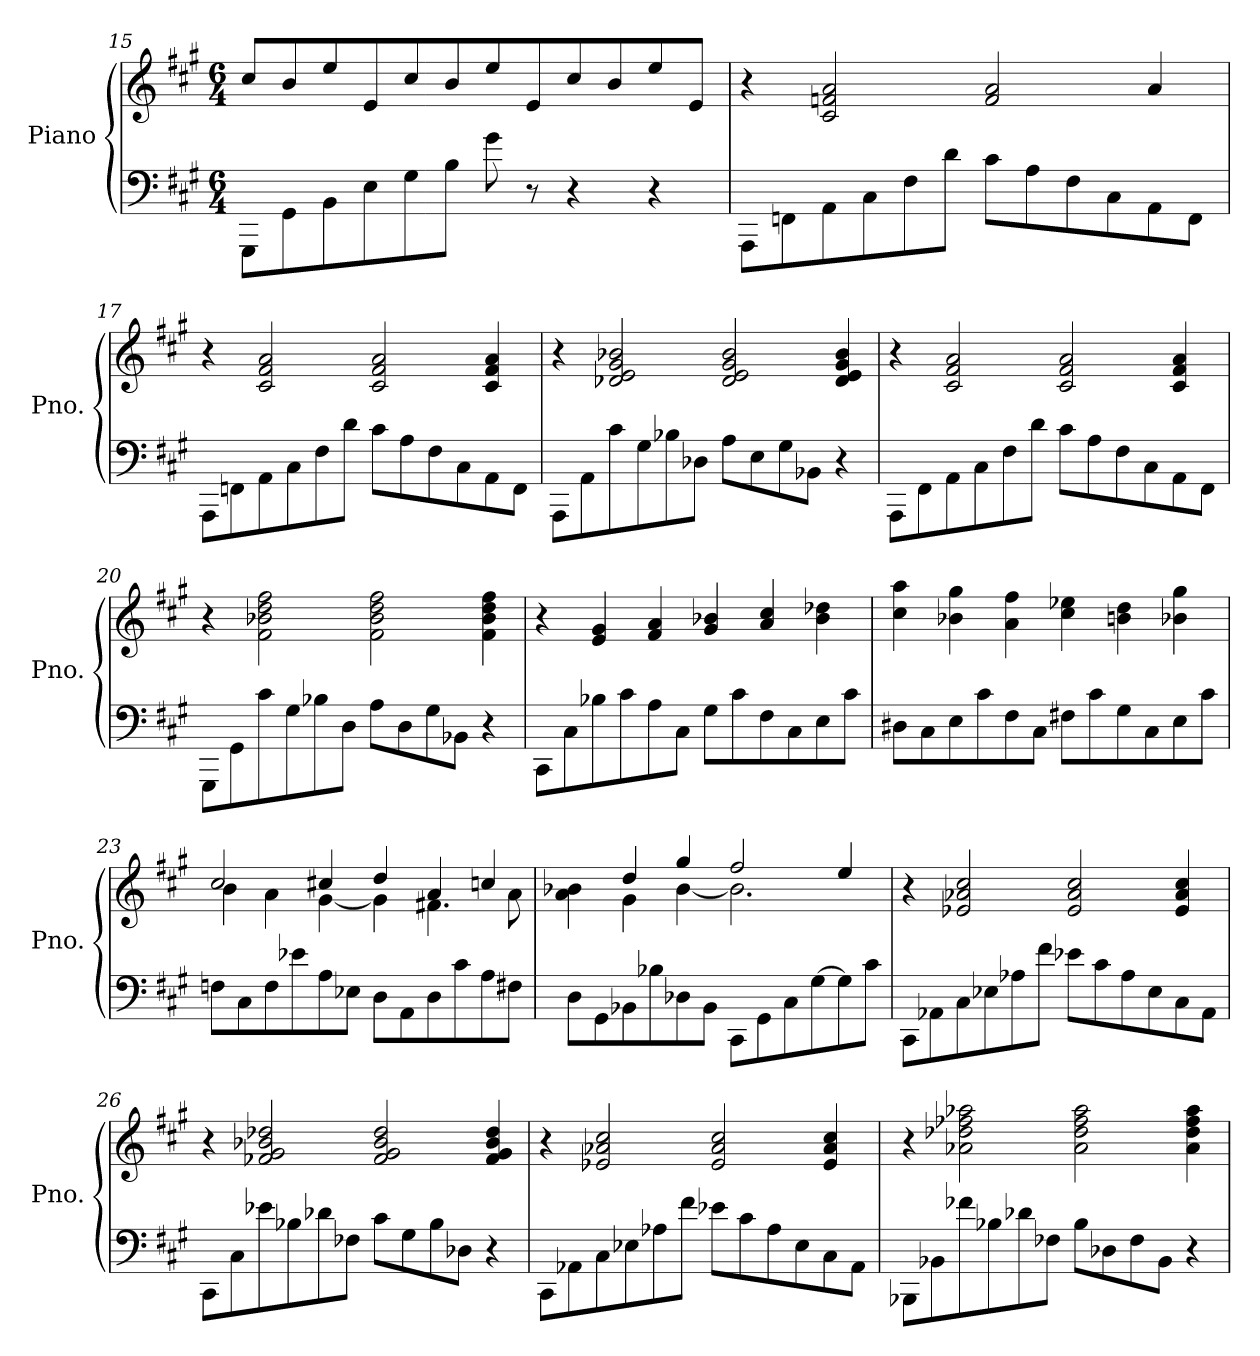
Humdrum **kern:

**kern	**kern
*part1	*part1
*staff2	*staff1
*I"Piano	*
*I'Pno.	*
*clefF4	*clefG2
*k[f#c#g#]	*k[f#c#g#]
*M6/4	*M6/4
=15	=15
8GGG#\L	8cc#/L
8GG#\	8b/
8BB\	8ee/
8E\	8e/
8G#\	8cc#/
8B\J	8b/
8g#\	8ee/
8r	8e/
4r	8cc#/
.	8b/
4r	8ee/
.	8e/J
=16	=16
8AAA\L	4r
8FFn\	.
8AA\	2c#/ 2fn/ 2a/
8C#\	.
8F#\	.
8d\J	.
8c#\L	2f/ 2a/
8A\	.
8F#\	.
8C#\	.
8AA\	4a/
8FF\J	.
!!LO:LB:g=z
=17	=17
8AAA\L	4r
8FFn\	.
8AA\	2c#/ 2f#/ 2a/
8C#\	.
8F#\	.
8d\J	.
8c#\L	2c#/ 2f#/ 2a/
8A\	.
8F#\	.
8C#\	.
8AA\	4c#/ 4f#/ 4a/
8FF\J	.
=18	=18
8AAA\L	4r
8AA\	.
8c#\	2d-X/ 2e/ 2g#/ 2b-X/
8G#\	.
8B-X\	.
8D-X\J	.
8A\L	2d-/ 2e/ 2g#/ 2b-/
8E\	.
8G#\	.
8BB-X\J	.
4r	4d-/ 4e/ 4g#/ 4b-/
=19	=19
8AAA\L	4r
8FF#\	.
8AA\	2c#/ 2f#/ 2a/
8C#\	.
8F#\	.
8d\J	.
8c#\L	2c#/ 2f#/ 2a/
8A\	.
8F#\	.
8C#\	.
8AA\	4c#/ 4f#/ 4a/
8FF#\J	.
!!LO:LB:g=z
=20	=20
8GGG#\L	4r
8GG#\	.
8c#\	2f#\ 2b-X\ 2dd\ 2ff#\
8G#\	.
8B-X\	.
8D\J	.
8A\L	2f#\ 2b-\ 2dd\ 2ff#\
8D\	.
8G#\	.
8BB-X\J	.
4r	4f#\ 4b-\ 4dd\ 4ff#\
=21	=21
8CC#\L	4r
8C#\	.
8B-X\	4e/ 4g#/
8c#\	.
8A\	4f#/ 4a/
8C#\J	.
8G#\L	4g#/ 4b-X/
8c#\	.
8F#\	4a/ 4cc#/
8C#\	.
8E\	4b-\ 4dd-X\
8c#\J	.
=22	=22
8D#X\L	4cc#\ 4aa\
8C#\	.
8E\	4b-X\ 4gg#\
8c#\	.
8F#\	4a\ 4ff#\
8C#\J	.
8F#X\L	4cc#\ 4ee-X\
8c#\	.
8G#\	4bn\ 4dd\
8C#\	.
8E\	4b-X\ 4gg#\
8c#\J	.
!!LO:LB:g=z
=23	=23
*	*^
8Fn\L	2cc#/	4b\
8C#\	.	.
8F\	.	4a\
8e-X\	.	.
8A\	4cc#X/	[4g#\
8E-X\J	.	.
8D\L	4dd/	4g#\]
8AA\	.	.
8D\	4a/	4.f#X\
8c#\	.	.
8A\	4ccn/	.
8F#X\J	.	8a\
=24	=24	=24
8D\L	4ryy	4a\ 4b-X\
8GG#\	.	.
8BB-X\	4dd/	4g#\
8B-X\	.	.
8D-X\	4gg#/	[4b-\
8BB-\J	.	.
8CC#\L	2ff#/	2.b-\]
8GG#\	.	.
8C#\	.	.
[8G#\	.	.
8G#\]	4ee/	.
8c#\J	.	.
*	*v	*v
=25	=25
8CC#\L	4r
8AA-X\	.
8C#\	2e-X/ 2a-X/ 2cc#/
8E-X\	.
8A-X\	.
8f#\J	.
8e-X\L	2e-/ 2a-/ 2cc#/
8c#\	.
8A-\	.
8E-\	.
8C#\	4e-/ 4a-/ 4cc#/
8AA-\J	.
!!LO:LB:g=z
=26	=26
8CC#\L	4r
8C#\	.
8e-X\	2f-X/ 2g#/ 2b-X/ 2dd-X/
8B-X\	.
8d-X\	.
8F-X\J	.
8c#\L	2f-/ 2g#/ 2b-/ 2dd-/
8G#\	.
8B-\	.
8D-X\J	.
4r	4f-/ 4g#/ 4b-/ 4dd-/
=27	=27
8CC#\L	4r
8AA-X\	.
8C#\	2e-X/ 2a-X/ 2cc#/
8E-X\	.
8A-X\	.
8f#\J	.
8e-X\L	2e-/ 2a-/ 2cc#/
8c#\	.
8A-\	.
8E-\	.
8C#\	4e-/ 4a-/ 4cc#/
8AA-\J	.
!!LO:PB:g=z
=28	=28
8BBB-X\L	4r
8BB-X\	.
8f-X\	2a-X\ 2dd-X\ 2ff-X\ 2aa-X\
8B-X\	.
8d-X\	.
8F-X\J	.
8B-\L	2a-\ 2dd-\ 2ff-\ 2aa-\
8D-X\	.
8F-\	.
8BB-\J	.
4r	4a-\ 4dd-\ 4ff-\ 4aa-\
=	=
*-	*-
